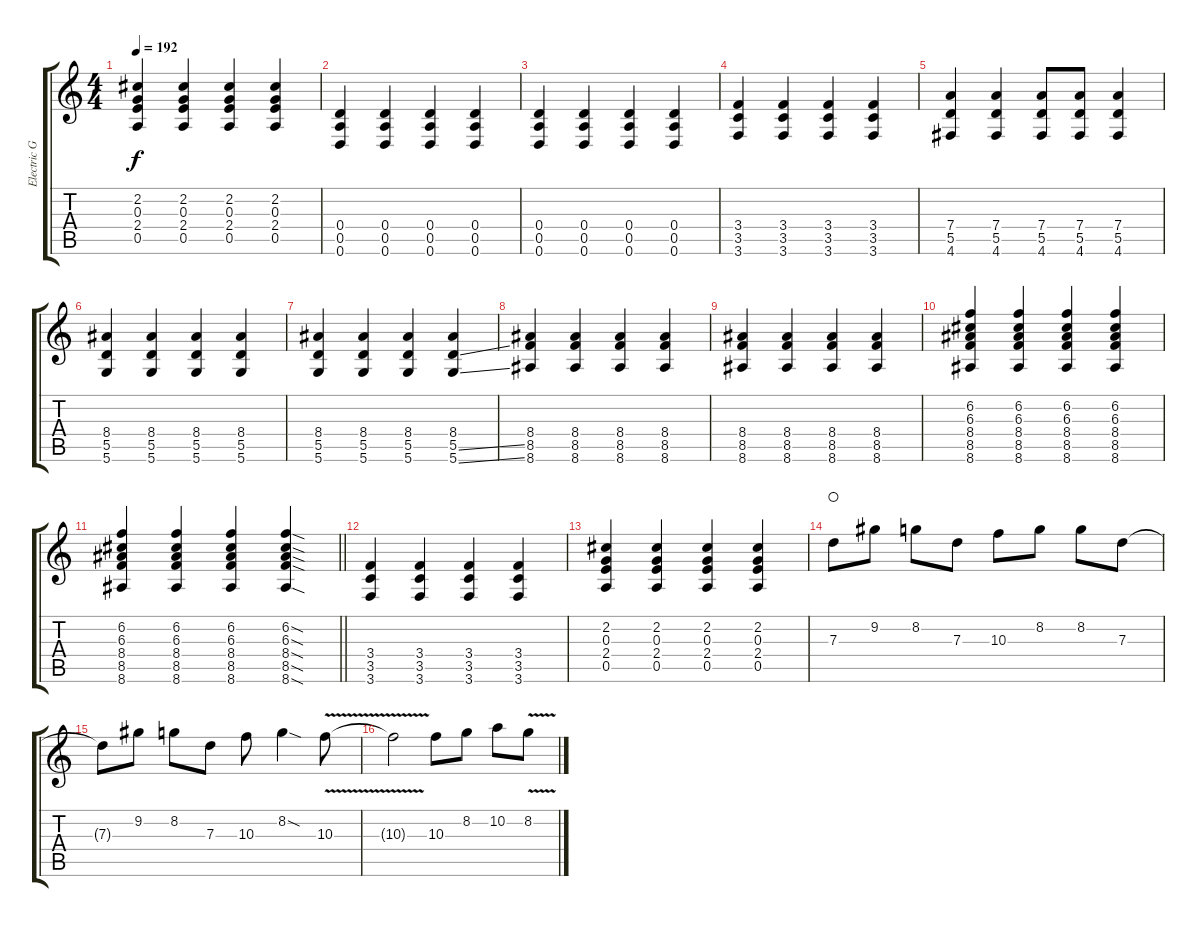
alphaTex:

\track ("Electric Guitar" "Electric G") {instrument distortionguitar}
\staff {score tabs}
\tuning (E4 B3 G3 D3 A2 D2) {hide}
\ts (4 4)
\tempo 192
\clef g2
\ks c
(2.2 0.3 2.4 0.5).4{dy f} (2.2 0.3 2.4 0.5).4 (2.2 0.3 2.4 0.5).4 (2.2 0.3 2.4 0.5).4 |
(0.4 0.5 0.6).4 (0.4 0.5 0.6).4 (0.4 0.5 0.6).4 (0.4 0.5 0.6).4 |
(0.4 0.5 0.6).4 (0.4 0.5 0.6).4 (0.4 0.5 0.6).4 (0.4 0.5 0.6).4 |
(3.4 3.5 3.6).4 (3.4 3.5 3.6).4 (3.4 3.5 3.6).4 (3.4 3.5 3.6).4 |
(7.4 5.5 4.6).4 (7.4 5.5 4.6).4 (7.4 5.5 4.6).8 (7.4 5.5 4.6).8 (7.4 5.5 4.6).4 |
(8.4 5.5 5.6).4 (8.4 5.5 5.6).4 (8.4 5.5 5.6).4 (8.4 5.5 5.6).4 |
(8.4 5.5 5.6).4 (8.4 5.5 5.6).4 (8.4 5.5 5.6).4 (8.4 5.5{ss} 5.6{ss}).4 |
(8.4 8.5 8.6).4 (8.4 8.5 8.6).4 (8.4 8.5 8.6).4 (8.4 8.5 8.6).4 |
(8.4 8.5 8.6).4 (8.4 8.5 8.6).4 (8.4 8.5 8.6).4 (8.4 8.5 8.6).4 |
(6.2 6.3 8.4 8.5 8.6).4 (6.2 6.3 8.4 8.5 8.6).4 (6.2 6.3 8.4 8.5 8.6).4 (6.2 6.3 8.4 8.5 8.6).4 |
\barLineRight lightlight
(6.2 6.3 8.4 8.5 8.6).4 (6.2 6.3 8.4 8.5 8.6).4 (6.2 6.3 8.4 8.5 8.6).4 (6.2{sod} 6.3{sod} 8.4{sod} 8.5{sod} 8.6{sod}).4 |
(3.4 3.5 3.6).4 (3.4 3.5 3.6).4 (3.4 3.5 3.6).4 (3.4 3.5 3.6).4 |
(2.2 0.3 2.4 0.5).4 (2.2 0.3 2.4 0.5).4 (2.2 0.3 2.4 0.5).4 (2.2 0.3 2.4 0.5).4 |
7.3.8{waho} 9.2.8 8.2.8 7.3.8 10.3.8 8.2.8 8.2.8 7.3.8 |
7.3{t}.8 9.2.8 8.2.8 7.3.8 10.3.8 8.2{sod}.4 10.3{v}.8 |
10.3{v t}.2 10.3.8 8.2.8 10.2.8 8.2{v}.8
